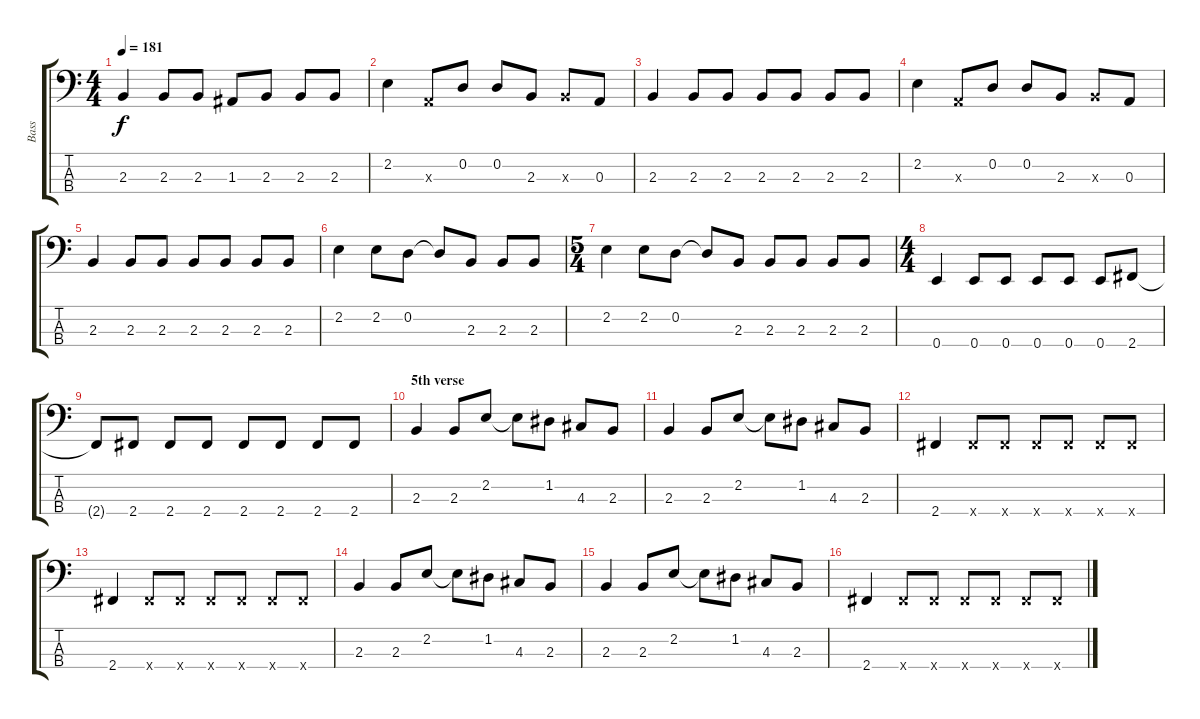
\track ("Bass" "Bass") {instrument electricbasspick}
\staff {score tabs}
\tuning (G2 D2 A1 E1) {hide}
\ts (4 4)
\tempo 181
\clef f4
\ks c
2.3.4{dy f} 2.3.8 2.3.8 1.3.8 2.3.8 2.3.8 2.3.8 |
2.2.4 0.3{x}.8 0.2.8 0.2.8 2.3.8 2.3{x}.8 0.3.8 |
2.3.4 2.3.8 2.3.8 2.3.8 2.3.8 2.3.8 2.3.8 |
2.2.4 0.3{x}.8 0.2.8 0.2.8 2.3.8 2.3{x}.8 0.3.8 |
2.3.4 2.3.8 2.3.8 2.3.8 2.3.8 2.3.8 2.3.8 |
2.2.4 2.2.8 0.2.8 0.2{t}.8 2.3.8 2.3.8 2.3.8 |
\ts (5 4)
2.2.4 2.2.8 0.2.8 0.2{t}.8 2.3.8 2.3.8 2.3.8 2.3.8 2.3.8 |
\ts (4 4)
0.4.4 0.4.8 0.4.8 0.4.8 0.4.8 0.4.8 2.4.8 |
2.4{t}.8 2.4.8 2.4.8 2.4.8 2.4.8 2.4.8 2.4.8 2.4.8 |
\section ("" "5th verse")
2.3.4 2.3.8 2.2.8 2.2{t}.8 1.2.8 4.3.8 2.3.8 |
2.3.4 2.3.8 2.2.8 2.2{t}.8 1.2.8 4.3.8 2.3.8 |
2.4.4 2.4{x}.8 2.4{x}.8 2.4{x}.8 2.4{x}.8 2.4{x}.8 2.4{x}.8 |
2.4.4 2.4{x}.8 2.4{x}.8 2.4{x}.8 2.4{x}.8 2.4{x}.8 2.4{x}.8 |
2.3.4 2.3.8 2.2.8 2.2{t}.8 1.2.8 4.3.8 2.3.8 |
2.3.4 2.3.8 2.2.8 2.2{t}.8 1.2.8 4.3.8 2.3.8 |
2.4.4 2.4{x}.8 2.4{x}.8 2.4{x}.8 2.4{x}.8 2.4{x}.8 2.4{x}.8
